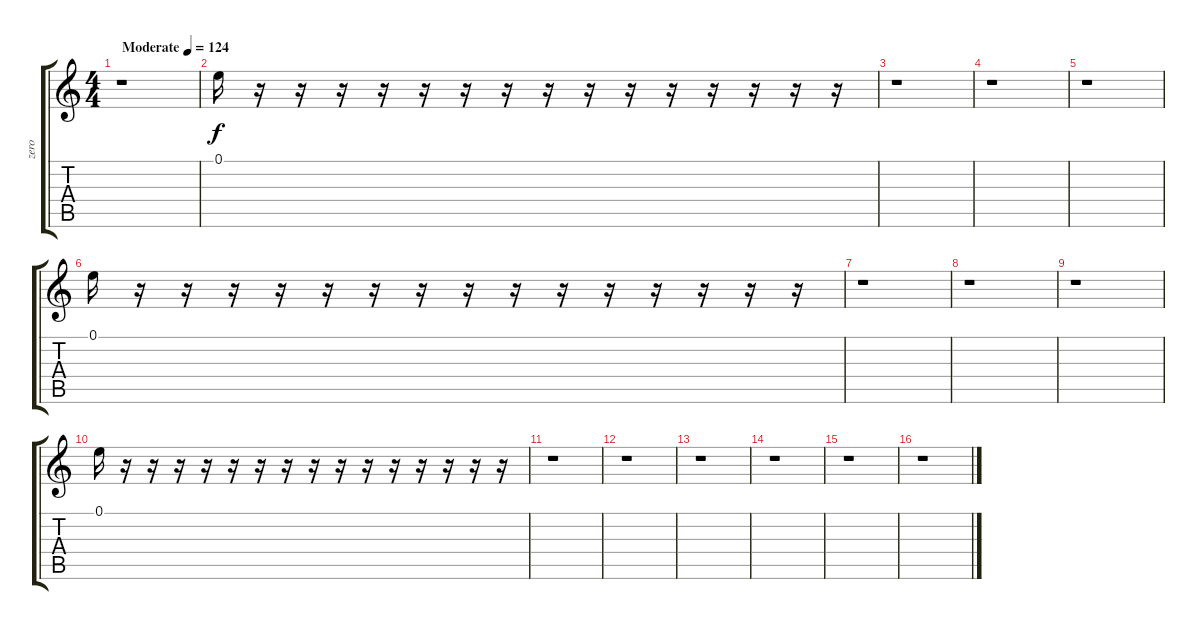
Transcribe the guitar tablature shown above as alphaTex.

\track ("zero" "zero") {instrument acousticguitarsteel}
\staff {score tabs}
\tuning (E4 B3 G3 D3 A2 E2) {hide}
\ts (4 4)
\tempo (124 "Moderate")
\clef g2
\ks c
r.1{dy f instrument acousticguitarsteel} |
0.1.16 r.16 r.16 r.16 r.16 r.16 r.16 r.16 r.16 r.16 r.16 r.16 r.16 r.16 r.16 r.16 |
r.1 |
r.1 |
r.1 |
0.1.16 r.16 r.16 r.16 r.16 r.16 r.16 r.16 r.16 r.16 r.16 r.16 r.16 r.16 r.16 r.16 |
r.1 |
r.1 |
r.1 |
0.1.16 r.16 r.16 r.16 r.16 r.16 r.16 r.16 r.16 r.16 r.16 r.16 r.16 r.16 r.16 r.16 |
r.1 |
r.1 |
r.1 |
r.1 |
r.1 |
r.1
